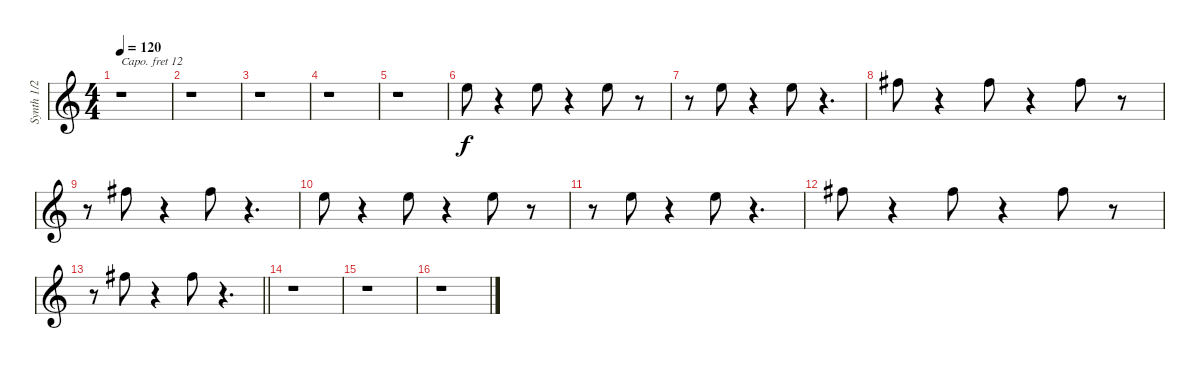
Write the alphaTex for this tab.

\track ("Synth 1/2" "Synth 1/2") {instrument pad7halo}
\staff {score}
\capo 12
\tuning (Eb4 B3 Gb3 B2 Gb2 B1) {hide}
\ts (4 4)
\tempo 120
\clef g2
\ks c
r.1{dy f} |
r.1 |
r.1 |
r.1 |
r.1 |
1.1.8{volume 12 balance 11 instrument pad7halo} r.4 1.1.8 r.4 1.1.8 r.8 |
r.8 1.1.8 r.4 1.1.8 r.4{d} |
3.1.8 r.4 3.1.8 r.4 3.1.8 r.8 |
r.8 3.1.8 r.4 3.1.8 r.4{d} |
1.1.8 r.4 1.1.8 r.4 1.1.8 r.8 |
r.8 1.1.8 r.4 1.1.8 r.4{d} |
3.1.8 r.4 3.1.8 r.4 3.1.8 r.8 |
\barLineRight lightlight
r.8 3.1.8 r.4 3.1.8 r.4{d} |
r.1 |
r.1 |
r.1
